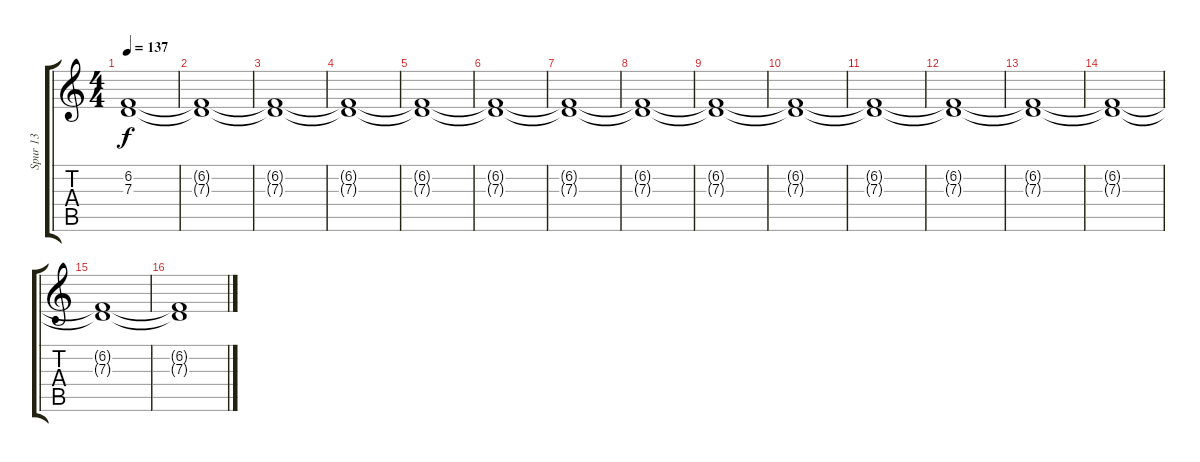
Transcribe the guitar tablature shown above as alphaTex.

\track ("Spur 13" "Spur 13") {instrument rockorgan}
\staff {score tabs}
\tuning (E4 B3 G3 D3 A2 E2) {hide}
\ts (4 4)
\tempo 137
\clef g2
\ks c
(6.2{t} 7.3{t}).1{dy f} |
(6.2{t} 7.3{t}).1 |
(6.2{t} 7.3{t}).1 |
(6.2{t} 7.3{t}).1 |
(6.2{t} 7.3{t}).1 |
(6.2{t} 7.3{t}).1 |
(6.2{t} 7.3{t}).1 |
(6.2{t} 7.3{t}).1 |
(6.2{t} 7.3{t}).1 |
(6.2{t} 7.3{t}).1 |
(6.2{t} 7.3{t}).1 |
(6.2{t} 7.3{t}).1 |
(6.2{t} 7.3{t}).1 |
(6.2{t} 7.3{t}).1 |
(6.2{t} 7.3{t}).1 |
(6.2{t} 7.3{t}).1
